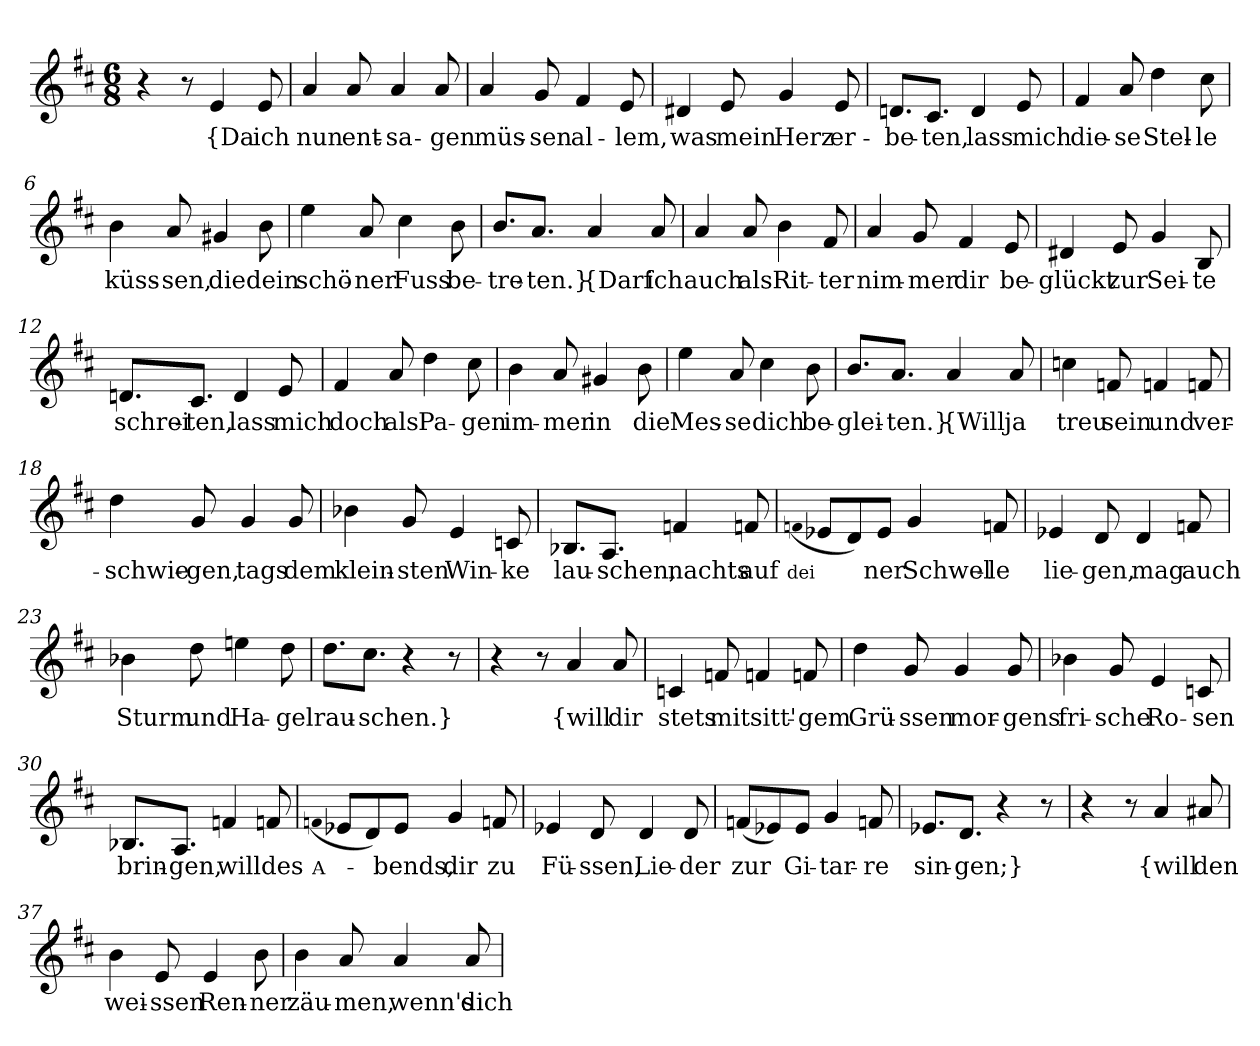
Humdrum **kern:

**kern	**text
*part1	*part1
*staff1	*staff1
*clefG2	*
*k[f#c#]	*
*M6/8	*
=	=
4r	.
8r	.
4e	{Da
8e	ich
=1	=1
4a	nun
8a	ent-
4a	-sa-
8a	-gen
=2	=2
4a	müs-
8g	-sen
4f#	al-
8e	-lem,
=3	=3
4d#X	was
8e	mein
4g	Herz
8e	er-
=4	=4
8.dn/L	be-
8.c#/J	-ten,
4d	lass
8e	mich
=5	=5
4f#	die-
8a	-se
4dd	Stel-
8cc#	-le
=6	=6
4b	küss-
8a	-sen,
4g#X	die
8b	dein
=7	=7
4ee	schö-
8a	-ner
4cc#	Fuss
8b	be-
=8	=8
8.b/L	-tre-
8.a/J	-ten.}
4a	{Darf
8a	ich
=9	=9
4a	auch
8a	als
4b	Rit-
8f#	-ter
=10	=10
4a	nim-
8g	-mer
4f#	dir
8e	be-
=11	=11
4d#X	-glückt
8e	zur
4g	Sei-
8B	-te
=12	=12
8.dn/L	schrei-
8.c#/J	-ten,
4d	lass
8e	mich
=13	=13
4f#	doch
8a	als
4dd	Pa-
8cc#	-gen
=14	=14
4b	im-
8a	-mer
4g#X	in
8b	die
=15	=15
4ee	Mes-
8a	-se
4cc#	dich
8b	be-
=16	=16
8.b/L	glei-
8.a/J	-ten.}
4a	{Will
8a	ja
=17	=17
4ccn	treu
8fn	sein
4fn	und
8fn	ver-
=18	=18
4dd	-schwie-
8g	-gen,
4g	tags
8g	dem
=19	=19
4b-X	klein-
8g	-sten
4e	Win-
8cn	-ke
=20	=20
8.B-X/L	lau-
8.A/J	-schen,
4fn	nachts
8fn	auf
=21	=21
(qfn	dei
8e-X/L	.
8d/)	.
8e-/J	-ner
4g	Schwel-
8fn	-le
=22	=22
4e-X	lie-
8d	-gen,
4d	mag
8fn	auch
=23	=23
4b-X	Sturm
8dd	und
4een	Ha-
8dd	-gel
=24	=24
8.dd\L	rau-
8.cc#\J	-schen.}
4r	.
8r	.
=26	=26
4r	.
8r	.
4a	{will
8a	dir
=27	=27
4cn	stets
8fn	mit
4fn	sitt'-
8fn	-gem
=28	=28
4dd	Grü-
8g	-ssen
4g	mor-
8g	-gens
=29	=29
4b-X	fri-
8g	sche
4e	Ro-
8cn	-sen
=30	=30
8.B-X/L	brin-
8.A/J	-gen,
4fn	will
8fn	des
=31	=31
(qfn	A-
8e-X/L	.
8d/)	.
8e-/J	-bends,
4g	dir
8fn	zu
=32	=32
4e-X	Fü-
8d	-ssen,
4d	Lie-
8d	-der
=33	=33
(8fn/L	zur
8e-X/)	.
8e-/J	Gi-
4g	-tar-
8fn	-re
=34	=34
8.e-X/L	sin-
8.d/J	-gen;}
4r	.
8r	.
=36	=36
4r	.
8r	.
4a	{will
8a#X	den
=37	=37
4b	wei-
8e	-ssen
4e	Ren-
8b	-ner
=38	=38
4b	zäu-
8a	-men,
4a	wenn's
8a	dich
=	=
*-	*-
